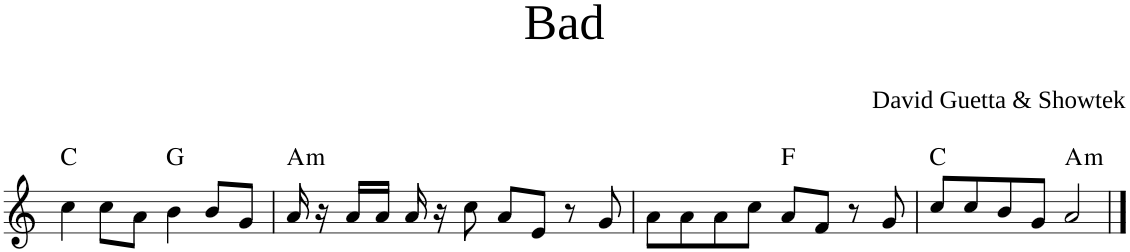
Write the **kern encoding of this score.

**kern	**harte
*part1	*part1
*staff1	*
*I"FL Keys (MIDI)	*
*I'Fl	*
*clefG2	*
*k[]	*
=1	=1
4cc\	C:maj
8cc\L	.
8a\J	.
4b\	G:maj
8b/L	.
8g/J	.
=2	=2
!	!LO:H:kt=m
16a/	A:min
16r	.
16a/LL	.
16a/JJ	.
16a/	.
16r	.
8cc\	.
8a/L	.
8e/J	.
8r	.
8g/	.
=3	=3
8a\L	.
8a\	.
8a\	.
8cc\J	.
8a/L	F:maj
8f/J	.
8r	.
8g/	.
=4	=4
8cc/L	C:maj
8cc/	.
8b/	.
8g/J	.
!	!LO:H:kt=m
2a/	A:min
==	==
*-	*-
